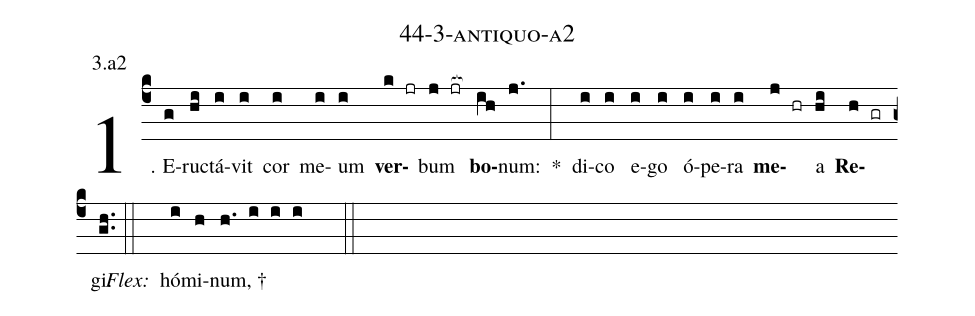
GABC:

name: 44-3-antiquo-a2;
annotation: 3.a2;
%%
(c4)1. E(g)ruc(hi)tá(i)vit(i) cor(i) me(i)um(i) <b>ver</b>(k jr)bum(j jr[ocb:1{]) <b>bo</b>(ih[ocb:0}])num:(j.) *(:) di(i)co(i) e(i)go(i) ó(i)pe(i)ra(i) <b>me</b>(j hr)a(hi) <b>Re</b>(h gr)gi.(gh..) (::)
<i>Flex:</i>()  hó(i)mi(h)num, †(h. i i i  ::)
